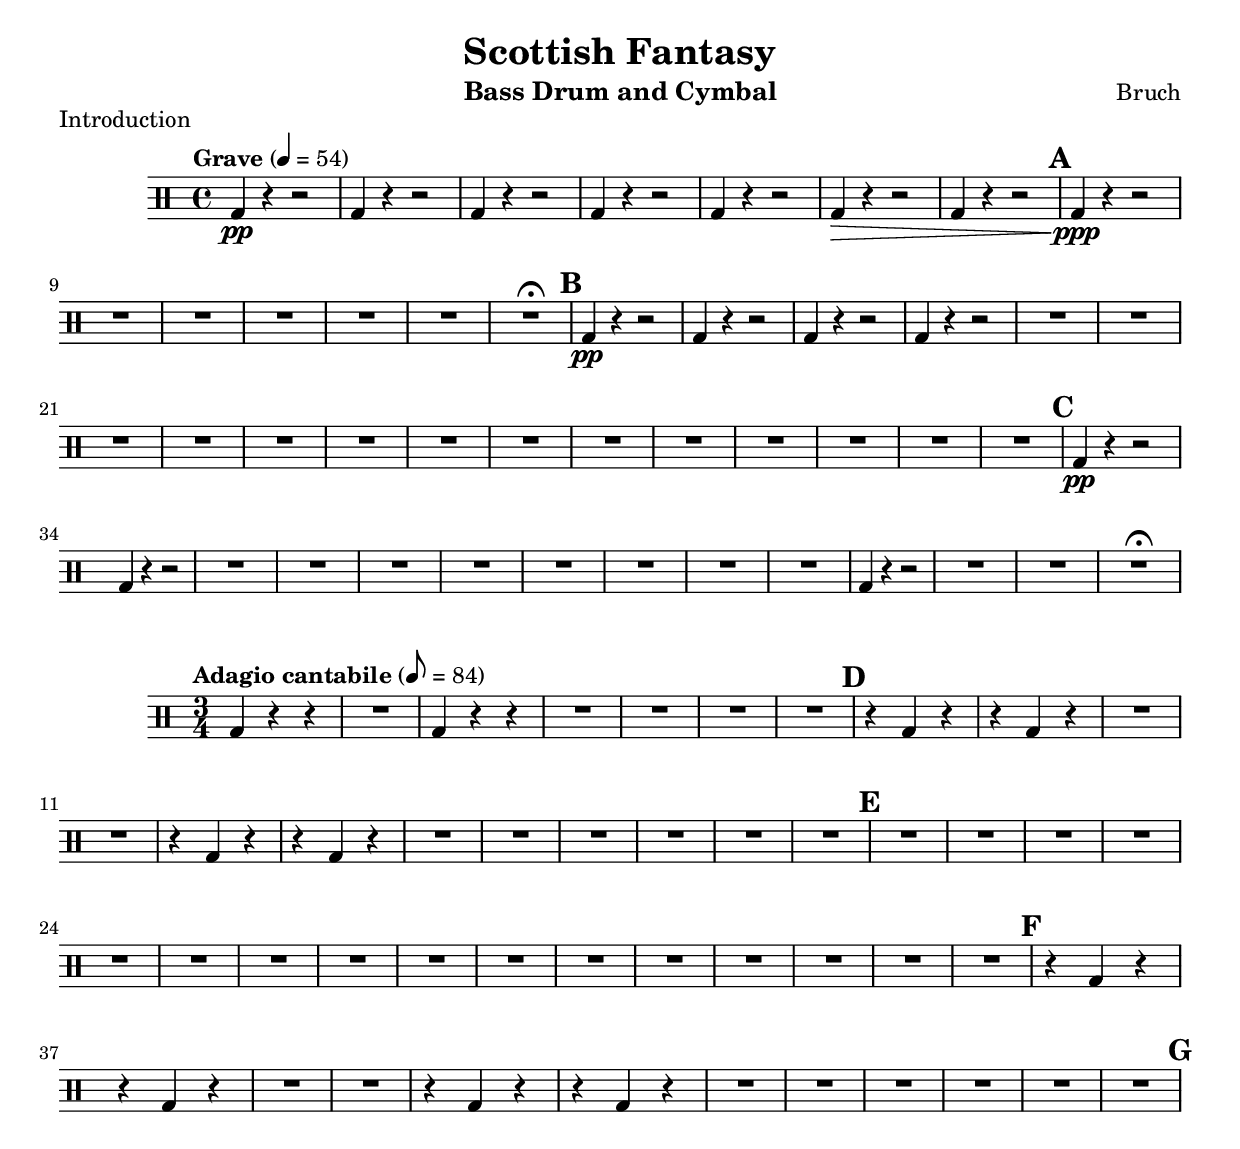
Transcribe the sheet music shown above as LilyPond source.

\header {
  title = "Scottish Fantasy"
  composer = "Bruch"
  instrument = "Bass Drum and Cymbal" 
}

\score {
  \new Staff {
    \clef percussion
    \time 4/4 
    \tempo "Grave" 4=54
    g4\pp r4 r2 | g4 r4 r2 | g4 r4 r2 | g4 r4 r2 | g4 r4 r2 | g4\> r4 r2 | g4 r4 r2 | 
    %A 
    \mark \default 
    g4\ppp r4 r2 | R1*5 | R1\fermataMarkup | 
    %B 
    \mark \default 
    g4\pp r4 r2 | g4 r4 r2 | g4 r4 r2 | g4 r4 r2 | R1*14 | 
    %C 
    \mark \default 
    g4\pp r4 r2 | g4 r4 r2 | R1*2 | 
    R1*6 | g4 r4 r2 | R1*2 | R1\fermataMarkup | 
  }
  \header {
    piece="Introduction"
  }
}

\score {
  \new Staff {
    \clef percussion
    \time 3/4 
    \tempo "Adagio cantabile" 8=84

    g4 r4 r4 | R2. | g4 r4 r4 | R2.*4 | 
    %D 
    \mark 4
    r4 g4 r4 | r4 g4 r4 | R2.*2 | r4 g4 r4 | r4 g4 r4 | R2.*6 | 
    %E 
    \mark 5
    R2.*16 
    \mark 6 
    r4 g4 r4 | r4 g4 r4 | R2.*2 | r4 g4 r4 | r4 g4 r4 | R2.*6 | 
    \mark 7 





  }
}